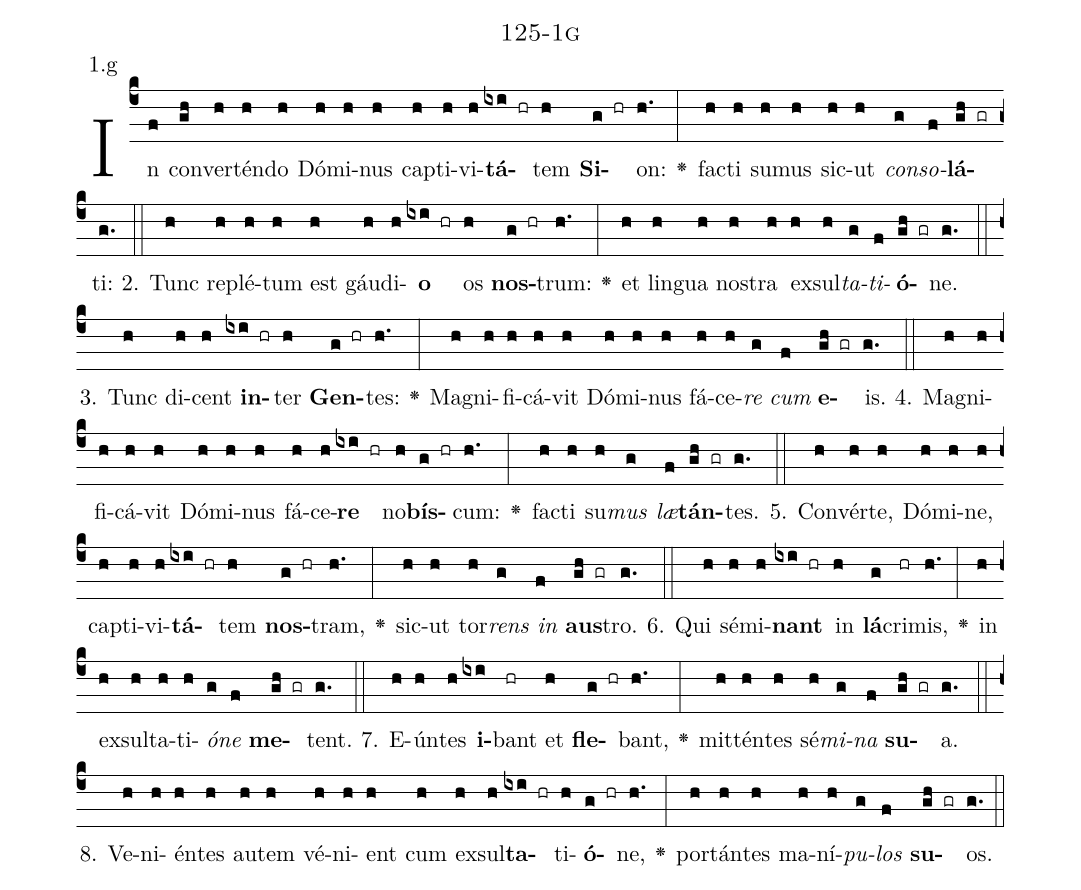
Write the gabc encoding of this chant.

name: 125-1g;
annotation: 1.g;
%%
(c4)In(f) con(gh)ver(h)tén(h)do(h) Dó(h)mi(h)nus(h) cap(h)ti(h)vi(h)<b>tá</b>(ixi hr)tem(h) <b>Si</b>(g hr)on:(h.) <v>\greheightstar</v>(:) fac(h)ti(h) su(h)mus(h) sic(h)ut(h) <i>con</i>(g)<i>so</i>(f)<b>lá</b>(gh gr)ti:(g.) (::)
2. Tunc(h) re(h)plé(h)tum(h) est(h) gáu(h)di(h)<b>o</b>(ixi hr) os(h) <b>nos</b>(g hr)trum:(h.) <v>\greheightstar</v>(:) et(h) lin(h)gua(h) nos(h)tra(h) ex(h)sul(h)<i>ta</i>(g)<i>ti</i>(f)<b>ó</b>(gh gr)ne.(g.) (::)
3. Tunc(h) di(h)cent(h) <b>in</b>(ixi hr)ter(h) <b>Gen</b>(g hr)tes:(h.) <v>\greheightstar</v>(:) Ma(h)gni(h)fi(h)cá(h)vit(h) Dó(h)mi(h)nus(h) fá(h)ce(h)<i>re</i>(g) <i>cum</i>(f) <b>e</b>(gh gr)is.(g.) (::)
4. Ma(h)gni(h)fi(h)cá(h)vit(h) Dó(h)mi(h)nus(h) fá(h)ce(h)<b>re</b>(ixi hr) no(h)<b>bís</b>(g hr)cum:(h.) <v>\greheightstar</v>(:) fac(h)ti(h) su(h)<i>mus</i>(g) <i>læ</i>(f)<b>tán</b>(gh gr)tes.(g.) (::)
5. Con(h)vér(h)te,(h) Dó(h)mi(h)ne,(h) cap(h)ti(h)vi(h)<b>tá</b>(ixi hr)tem(h) <b>nos</b>(g hr)tram,(h.) <v>\greheightstar</v>(:) sic(h)ut(h) tor(h)<i>rens</i>(g) <i>in</i>(f) <b>aus</b>(gh gr)tro.(g.) (::)
6. Qui(h) sé(h)mi(h)<b>nant</b>(ixi hr) in(h) <b>lá</b>(g)cri(hr)mis,(h.) <v>\greheightstar</v>(:) in(h) ex(h)sul(h)ta(h)ti(h)<i>ó</i>(g)<i>ne</i>(f) <b>me</b>(gh gr)tent.(g.) (::)
7. E(h)ún(h)tes(h) <b>i</b>(ixi)bant(hr) et(h) <b>fle</b>(g hr)bant,(h.) <v>\greheightstar</v>(:) mit(h)tén(h)tes(h) sé(h)<i>mi</i>(g)<i>na</i>(f) <b>su</b>(gh gr)a.(g.) (::)
8. Ve(h)ni(h)én(h)tes(h) au(h)tem(h) vé(h)ni(h)ent(h) cum(h) ex(h)sul(h)<b>ta</b>(ixi hr)ti(h)<b>ó</b>(g hr)ne,(h.) <v>\greheightstar</v>(:) por(h)tán(h)tes(h) ma(h)ní(h)<i>pu</i>(g)<i>los</i>(f) <b>su</b>(gh gr)os.(g.) (::)
